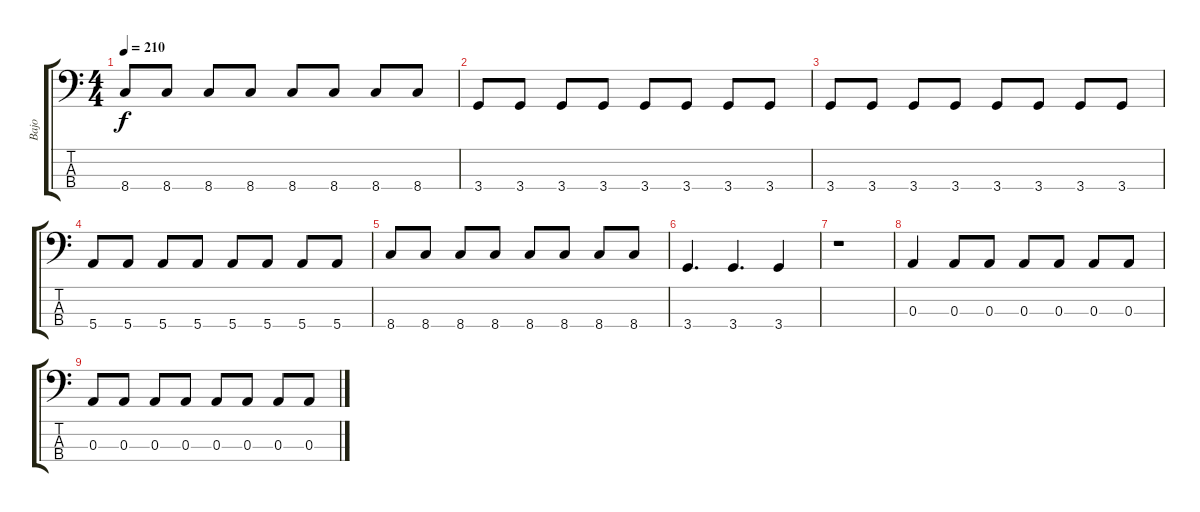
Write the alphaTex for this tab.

\track ("Bajo" "Bajo") {instrument electricbassfinger}
\staff {score tabs}
\tuning (G2 D2 A1 E1) {hide}
\ts (4 4)
\tempo 210
\clef f4
\ks c
8.4.8{dy f} 8.4.8 8.4.8 8.4.8 8.4.8 8.4.8 8.4.8 8.4.8 |
3.4.8 3.4.8 3.4.8 3.4.8 3.4.8 3.4.8 3.4.8 3.4.8 |
3.4.8 3.4.8 3.4.8 3.4.8 3.4.8 3.4.8 3.4.8 3.4.8 |
5.4.8 5.4.8 5.4.8 5.4.8 5.4.8 5.4.8 5.4.8 5.4.8 |
8.4.8 8.4.8 8.4.8 8.4.8 8.4.8 8.4.8 8.4.8 8.4.8 |
3.4.4{d} 3.4.4{d} 3.4.4 |
r.1 |
0.3.4 0.3.8 0.3.8 0.3.8 0.3.8 0.3.8 0.3.8 |
0.3.8 0.3.8 0.3.8 0.3.8 0.3.8 0.3.8 0.3.8 0.3.8
